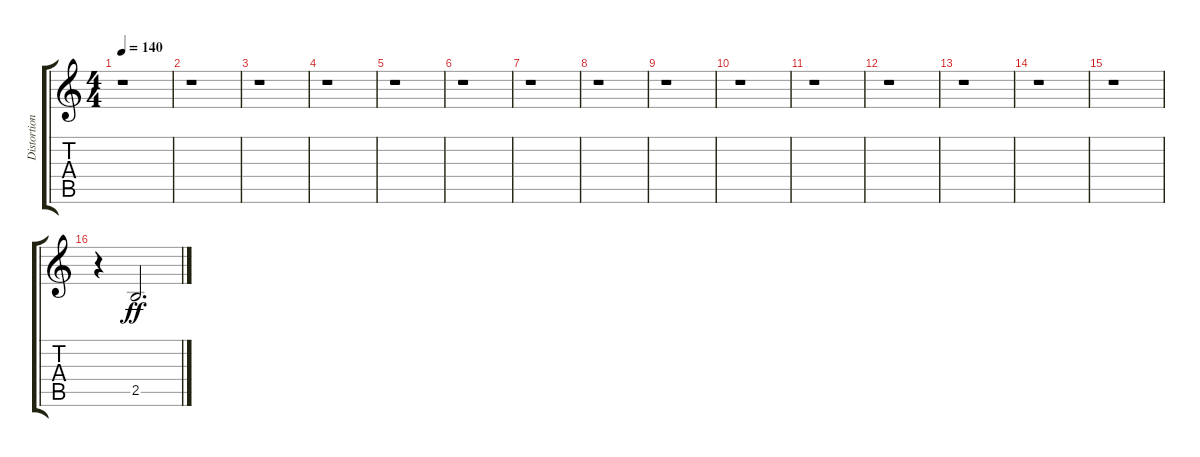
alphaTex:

\track ("Distortion Gtr" "Distortion") {instrument distortionguitar}
\staff {score tabs}
\tuning (E4 B3 G3 D3 A2 E2) {hide}
\ts (4 4)
\tempo 140
\clef g2
\ks c
r.1{dy ff} |
r.1 |
r.1 |
r.1 |
r.1 |
r.1 |
r.1 |
r.1 |
r.1 |
r.1 |
r.1 |
r.1 |
r.1 |
r.1 |
r.1 |
r.4 2.5.2{d}
